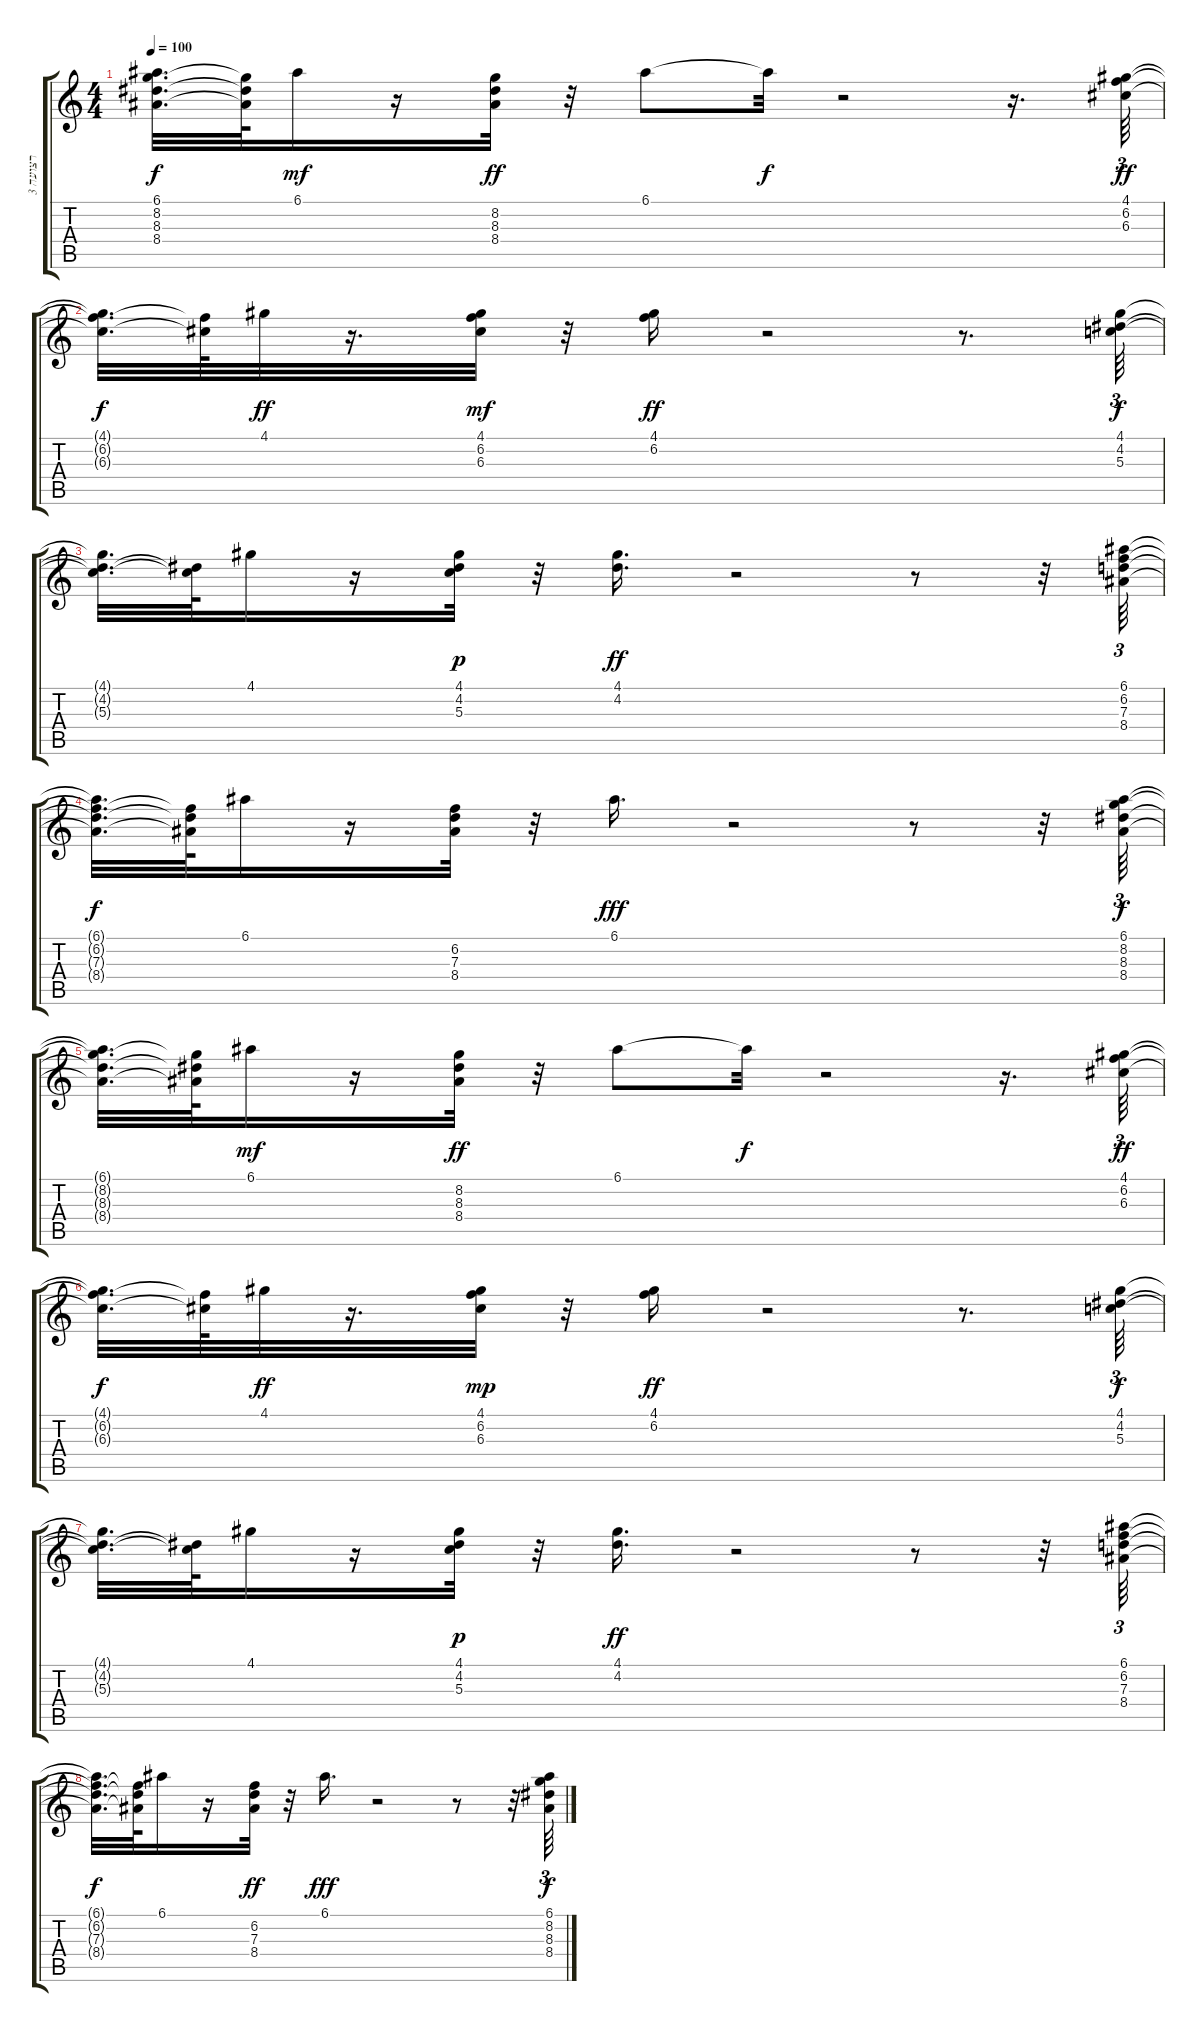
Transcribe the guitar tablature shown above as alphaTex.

\track ("רצועה 3" "רצועה 3") {instrument overdrivenguitar}
\staff {score tabs}
\tuning (E4 B3 G3 D3 A2 E2) {hide}
\ts (4 4)
\tempo 100
\clef g2
\ks c
(6.1{t} 8.2{t} 8.3{t} 8.4{t}).32{d dy f} (8.2{t} 8.3{t} 8.4{t}).64 6.1.16{dy mf} r.16 (8.2 8.3 8.4).32{dy ff} r.32 6.1.8 6.1{t}.32{dy f} r.2 r.16{d} (4.1 6.2 6.3).64{tu (3 2) dy ff} |
(4.1{t} 6.2{t} 6.3{t}).32{d dy f} (6.2{t} 6.3{t}).64 4.1.32{dy ff} r.16{d} (4.1 6.2 6.3).32{dy mf} r.32 (4.1 6.2).16{dy ff} r.2 r.8{d} (4.1 4.2 5.3).64{tu (3 2) dy f} |
(4.1{t} 4.2{t} 5.3{t}).32{d} (4.2{t} 5.3{t}).64 4.1.16 r.16 (4.1 4.2 5.3).32{dy p} r.32 (4.1 4.2).16{d dy ff} r.2 r.8 r.32 (6.1 6.2 7.3 8.4).64{tu (3 2)} |
(6.1{t} 6.2{t} 7.3{t} 8.4{t}).32{d dy f} (6.2{t} 7.3{t} 8.4{t}).64 6.1.16 r.16 (6.2 7.3 8.4).32 r.32 6.1.16{d dy fff} r.2 r.8 r.32 (6.1 8.2 8.3 8.4).64{tu (3 2) dy f} |
(6.1{t} 8.2{t} 8.3{t} 8.4{t}).32{d} (8.2{t} 8.3{t} 8.4{t}).64 6.1.16{dy mf} r.16 (8.2 8.3 8.4).32{dy ff} r.32 6.1.8 6.1{t}.32{dy f} r.2 r.16{d} (4.1 6.2 6.3).64{tu (3 2) dy ff} |
(4.1{t} 6.2{t} 6.3{t}).32{d dy f} (6.2{t} 6.3{t}).64 4.1.32{dy ff} r.16{d} (4.1 6.2 6.3).32{dy mp} r.32 (4.1 6.2).16{dy ff} r.2 r.8{d} (4.1 4.2 5.3).64{tu (3 2) dy f} |
(4.1{t} 4.2{t} 5.3{t}).32{d} (4.2{t} 5.3{t}).64 4.1.16 r.16 (4.1 4.2 5.3).32{dy p} r.32 (4.1 4.2).16{d dy ff} r.2 r.8 r.32 (6.1 6.2 7.3 8.4).64{tu (3 2)} |
(6.1{t} 6.2{t} 7.3{t} 8.4{t}).32{d dy f} (6.2{t} 7.3{t} 8.4{t}).64 6.1.16 r.16 (6.2 7.3 8.4).32{dy ff} r.32 6.1.16{d dy fff} r.2 r.8 r.32 (6.1 8.2 8.3 8.4).64{tu (3 2) dy f}
